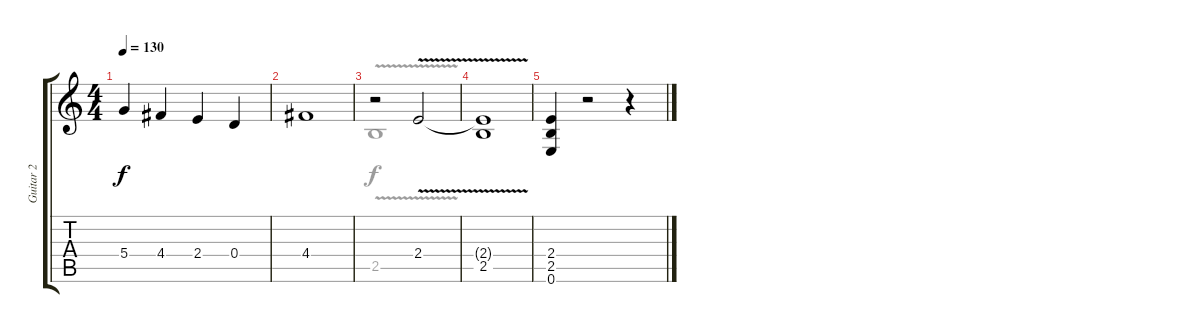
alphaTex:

\track ("Guitar 2" "Guitar 2") {instrument overdrivenguitar}
\staff {score tabs}
\tuning (E4 B3 G3 D3 A2 E2) {hide}
\voice
\ts (4 4)
\tempo 130
\clef g2
\ks c
5.4.4{dy f} 4.4.4 2.4.4 0.4.4 |
4.4.1 |
r.2 2.4{v}.2 |
(2.4{v t} 2.5{v}).1 |
(2.4 2.5 0.6).4 r.2 r.4 |
\voice
\clef g2
\ottava regular
\simile none
\ks c
|
|
2.5{v}.1 |
|
|
